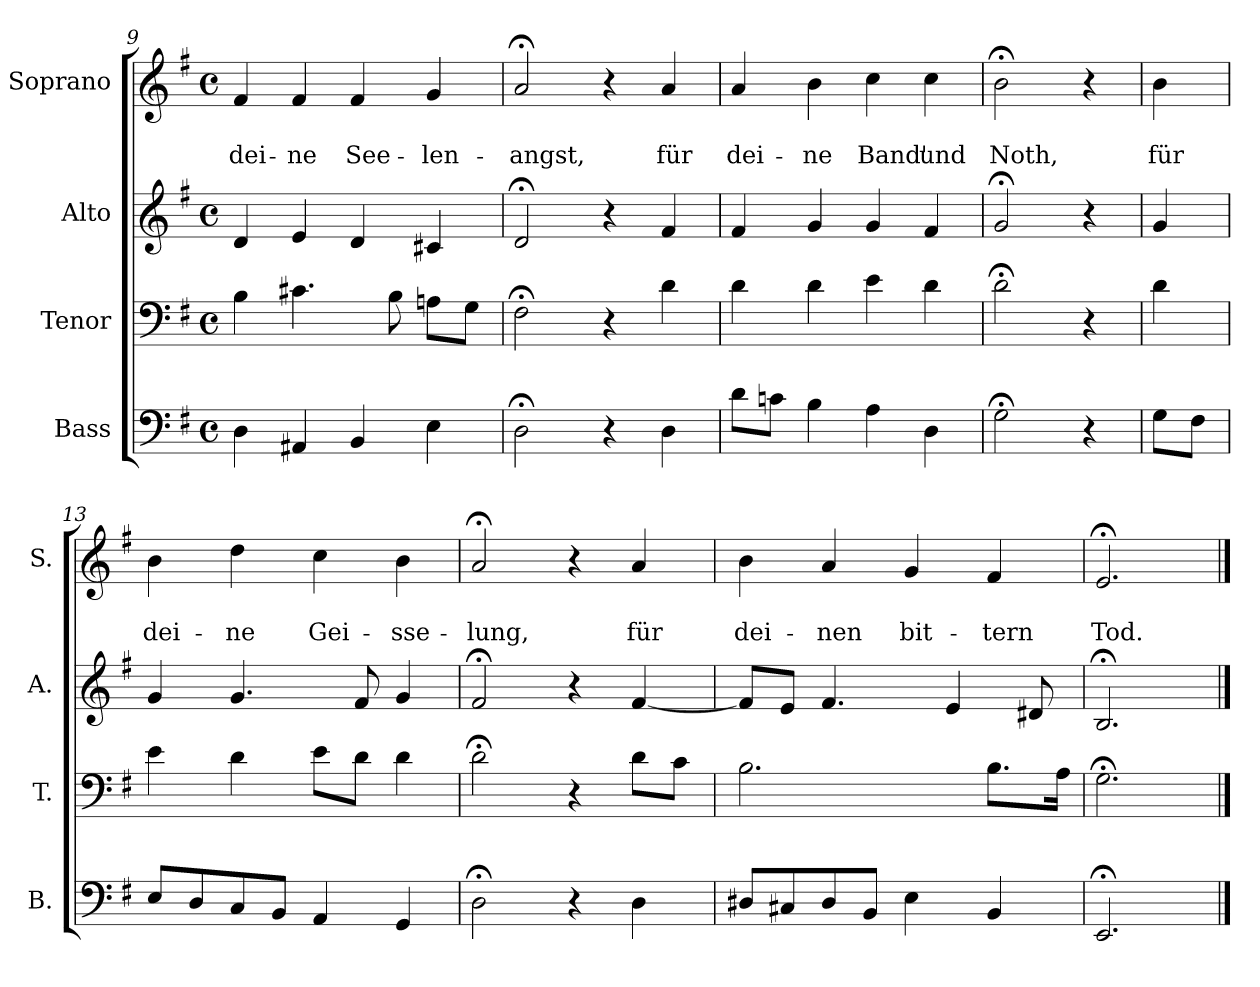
**kern	**kern	**kern	**kern	**text	**text
*part4	*part3	*part2	*part1	*part1	*part1
*staff4	*staff3	*staff2	*staff1	*staff1	*staff1
*I"Bass	*I"Tenor	*I"Alto	*I"Soprano	*	*
*I'B.	*I'T.	*I'A.	*I'S.	*	*
*clefF4	*clefF4	*clefG2	*clefG2	*	*
*k[f#]	*k[f#]	*k[f#]	*k[f#]	*	*
*G:	*G:	*G:	*e:	*	*
*M4/4	*M4/4	*M4/4	*M4/4	*	*
*met(c)	*met(c)	*met(c)	*met(c)	*	*
=9	=9	=9	=9	=9	=9
4D\	4B\	4d/	4f#/	.	dei-
4AA#X/	4.c#X\	4e/	4f#/	.	-ne
4BB/	.	4d/	4f#/	.	See-
.	8B\	.	.	.	.
4E\	8An\L	4c#X/	4g/	.	-len-
.	8G\J	.	.	.	.
=10	=10	=10	=10	=10	=10
2D;<\	2F#;<\	2d;</	2a;</	.	-angst,
4r	4r	4r	4r	.	.
4D\	4d\	4f#/	4a/	.	für
=11	=11	=11	=11	=11	=11
8d\L	4d\	4f#/	4a/	.	dei-
8cn\J	.	.	.	.	.
4B\	4d\	4g/	4b\	.	-ne
4A\	4e\	4g/	4cc\	.	Band'
4D\	4d\	4f#/	4cc\	.	und
=12	=12	=12	=12	=12	=12
2G;<\	2d;<\	2g;</	2b;<\	.	Noth,
4r	4r	4r	4r	.	.
!!LO:PB:g=z
=12a	=12a	=12a	=12a	=12a	=12a
8G\L	4d\	4g/	4b\	.	für
8F#\J	.	.	.	.	.
=13	=13	=13	=13	=13	=13
8E/L	4e\	4g/	4b\	.	dei-
8D/	.	.	.	.	.
8C/	4d\	4.g/	4dd\	.	-ne
8BB/J	.	.	.	.	.
4AA/	8e\L	.	4cc\	.	Gei-
.	8d\J	8f#/	.	.	.
4GG/	4d\	4g/	4b\	.	-sse-
=14	=14	=14	=14	=14	=14
2D;<\	2d;<\	2f#;</	2a;</	.	-lung,
4r	4r	4r	4r	.	.
4D\	8d\L	[4f#/	4a/	.	für
.	8c\J	.	.	.	.
=15	=15	=15	=15	=15	=15
8D#X/L	2.B\	8f#/L]	4b\	.	dei-
8C#X/	.	8e/J	.	.	.
8D#/	.	4.f#/	4a/	.	-nen
8BB/J	.	.	.	.	.
4E\	.	.	4g/	.	bit-
.	.	4e/	.	.	.
4BB/	8.B\L	.	4f#/	.	-tern
.	.	8d#X/	.	.	.
.	16A\Jk	.	.	.	.
=16	=16	=16	=16	=16	=16
2.EE;</	2.G;<\	2.B;</	2.e;</	.	Tod.
==	==	==	==	==	==
*-	*-	*-	*-	*-	*-
